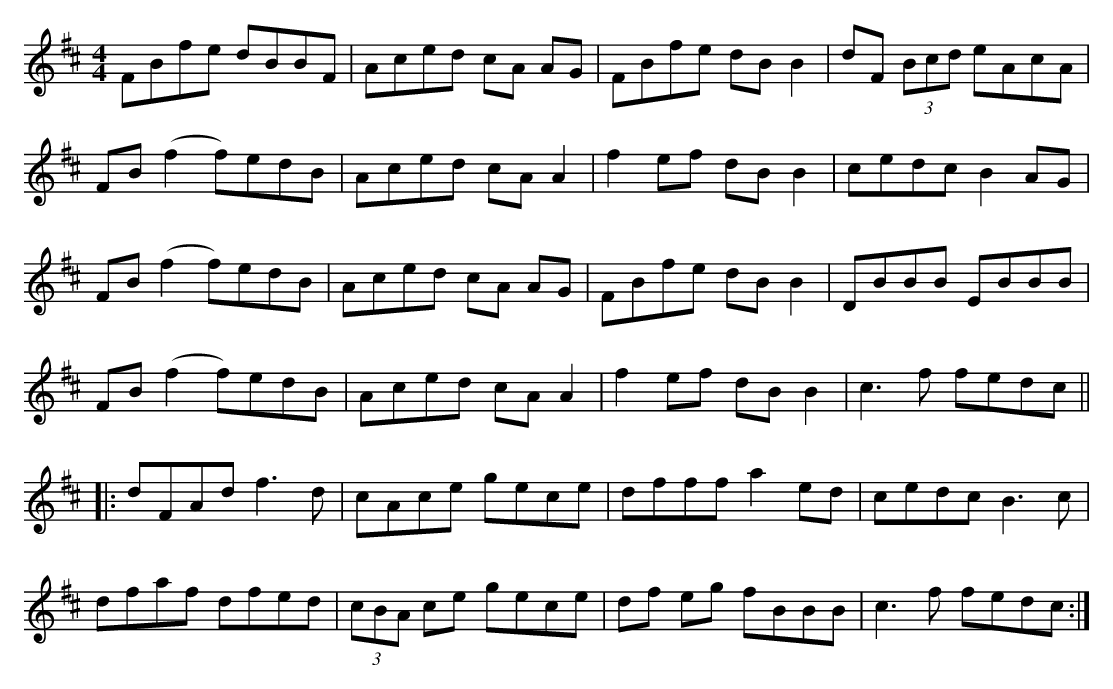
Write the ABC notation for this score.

X:1
M:4/4
K:Bmin
FBfe dBBF|Aced cA AG|FBfe dBB2|dF (3Bcd eAcA|
FB(f2f)edB|Aced cA A2|f2ef dBB2|cedc B2AG|
FB(f2f)edB|Aced cA AG|FBfe dBB2|DBBB EBBB|
FB(f2f)edB|Aced cA A2|f2ef dBB2|c3f fedc||
|:dFAd f3d|cAce gece|dfff a2ed|cedc B3c|
dfaf dfed|(3cBA ce gece|df eg fBBB|c3f fedc:|
